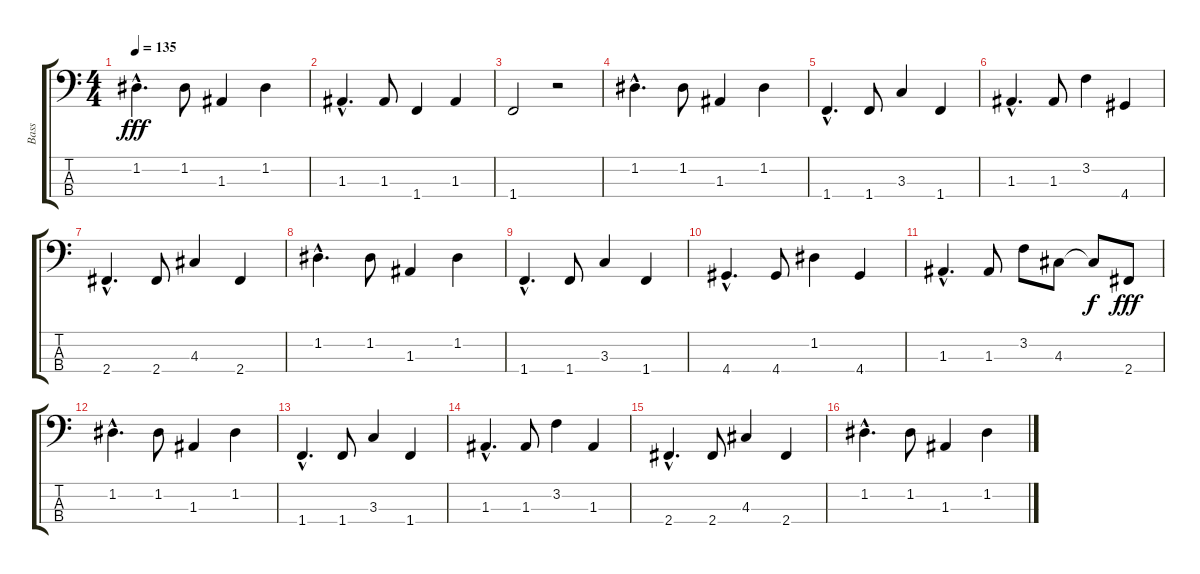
\track ("Bass" "Bass") {instrument electricbasspick}
\staff {score tabs}
\tuning (G2 D2 A1 E1) {hide}
\ts (4 4)
\tempo 135
\clef f4
\ks c
1.2{hac}.4{d dy fff} 1.2.8 1.3.4 1.2.4 |
1.3{hac}.4{d} 1.3.8 1.4.4 1.3.4 |
1.4.2 r.2 |
1.2{hac}.4{d} 1.2.8 1.3.4 1.2.4 |
1.4{hac}.4{d} 1.4.8 3.3.4 1.4.4 |
1.3{hac}.4{d} 1.3.8 3.2.4 4.4.4 |
2.4{hac}.4{d} 2.4.8 4.3.4 2.4.4 |
1.2{hac}.4{d} 1.2.8 1.3.4 1.2.4 |
1.4{hac}.4{d} 1.4.8 3.3.4 1.4.4 |
4.4{hac}.4{d} 4.4.8 1.2.4 4.4.4 |
1.3{hac}.4{d} 1.3.8 3.2.8 4.3.8 4.3{t}.8{dy f} 2.4.8{dy fff} |
1.2{hac}.4{d} 1.2.8 1.3.4 1.2.4 |
1.4{hac}.4{d} 1.4.8 3.3.4 1.4.4 |
1.3{hac}.4{d} 1.3.8 3.2.4 1.3.4 |
2.4{hac}.4{d} 2.4.8 4.3.4 2.4.4 |
1.2{hac}.4{d} 1.2.8 1.3.4 1.2.4
